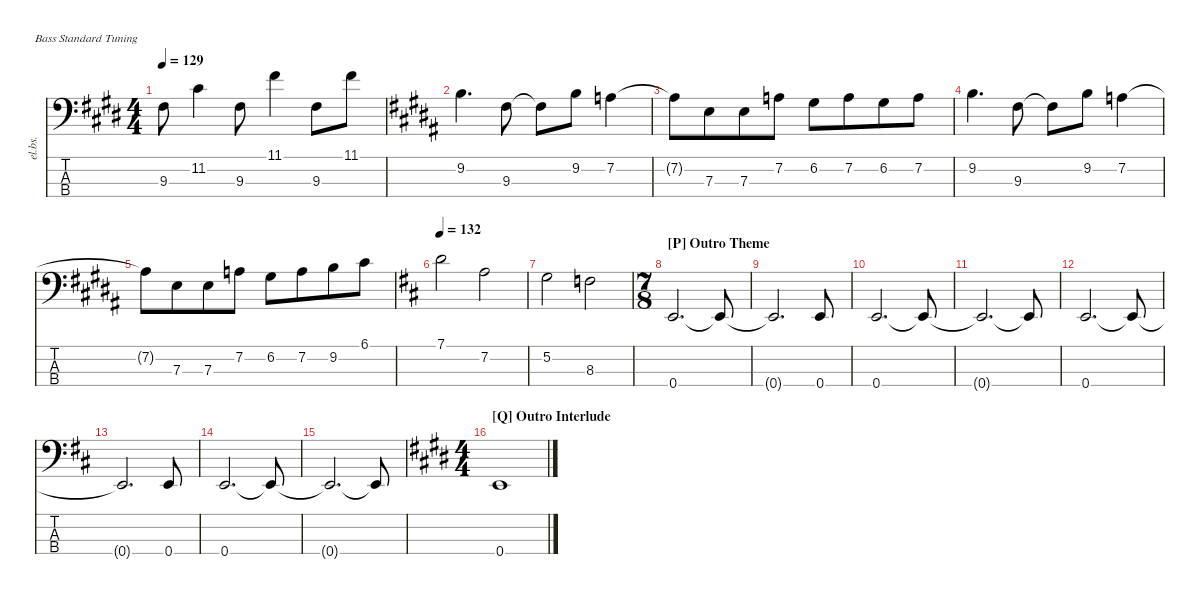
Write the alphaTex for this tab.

\defaultSystemsLayout 4
\hideDynamics
\bracketExtendMode nobrackets
\track ("E.Bass" "el.bs.") {instrument electricbassfinger}
\staff {score tabs}
\tuning (G2 D2 A1 E1)
\ts (4 4)
\tempo 129
\clef f4
\ks e
9.3{t acc #}.8{dy mf} 11.2{acc #}.4 9.3{acc #}.8 11.1{acc #}.4 9.3{acc #}.8 11.1{acc #}.8 |
\ks b
9.2{acc forcenatural}.4{d} 9.3{acc #}.8 9.3{t acc #}.8 9.2{acc forcenatural}.8 7.2{acc forcenatural}.4 |
7.2{t acc forcenatural}.8 7.3{acc forcenatural}.8{beam merge} 7.3{acc forcenatural}.8 7.2{acc forcenatural}.8 6.2{acc #}.8 7.2{acc forcenatural}.8{beam merge} 6.2{acc #}.8 7.2{acc forcenatural}.8 |
9.2{acc forcenatural}.4{d} 9.3{acc #}.8 9.3{t acc #}.8 9.2{acc forcenatural}.8 7.2{acc forcenatural}.4 |
7.2{t acc forcenatural}.8 7.3{acc forcenatural}.8{beam merge} 7.3{acc forcenatural}.8 7.2{acc forcenatural}.8 6.2{acc #}.8 7.2{acc forcenatural}.8{beam merge} 9.2{acc forcenatural}.8 6.1{acc #}.8 |
\tempo 132
\ks d
7.1{acc forcenatural}.2 7.2{acc forcenatural}.2 |
5.2{acc forcenatural}.2 8.3{acc forcenatural}.2 |
\ts (7 8)
\beaming (8 3 2 2)
\section ("P" "Outro Theme")
0.4{acc forcenatural}.2{d} 0.4{t acc forcenatural}.8 |
0.4{t acc forcenatural}.2{d} 0.4{acc forcenatural}.8 |
0.4{acc forcenatural}.2{d} 0.4{t acc forcenatural}.8 |
0.4{t acc forcenatural}.2{d} 0.4{t acc forcenatural}.8 |
0.4{acc forcenatural}.2{d} 0.4{t acc forcenatural}.8 |
0.4{t acc forcenatural}.2{d} 0.4{acc forcenatural}.8 |
0.4{acc forcenatural}.2{d} 0.4{t acc forcenatural}.8 |
0.4{t acc forcenatural}.2{d} 0.4{t acc forcenatural}.8 |
\ts (4 4)
\beaming (8 2 2 2 2)
\section ("Q" "Outro Interlude")
\ks e
0.4{acc forcenatural}.1
